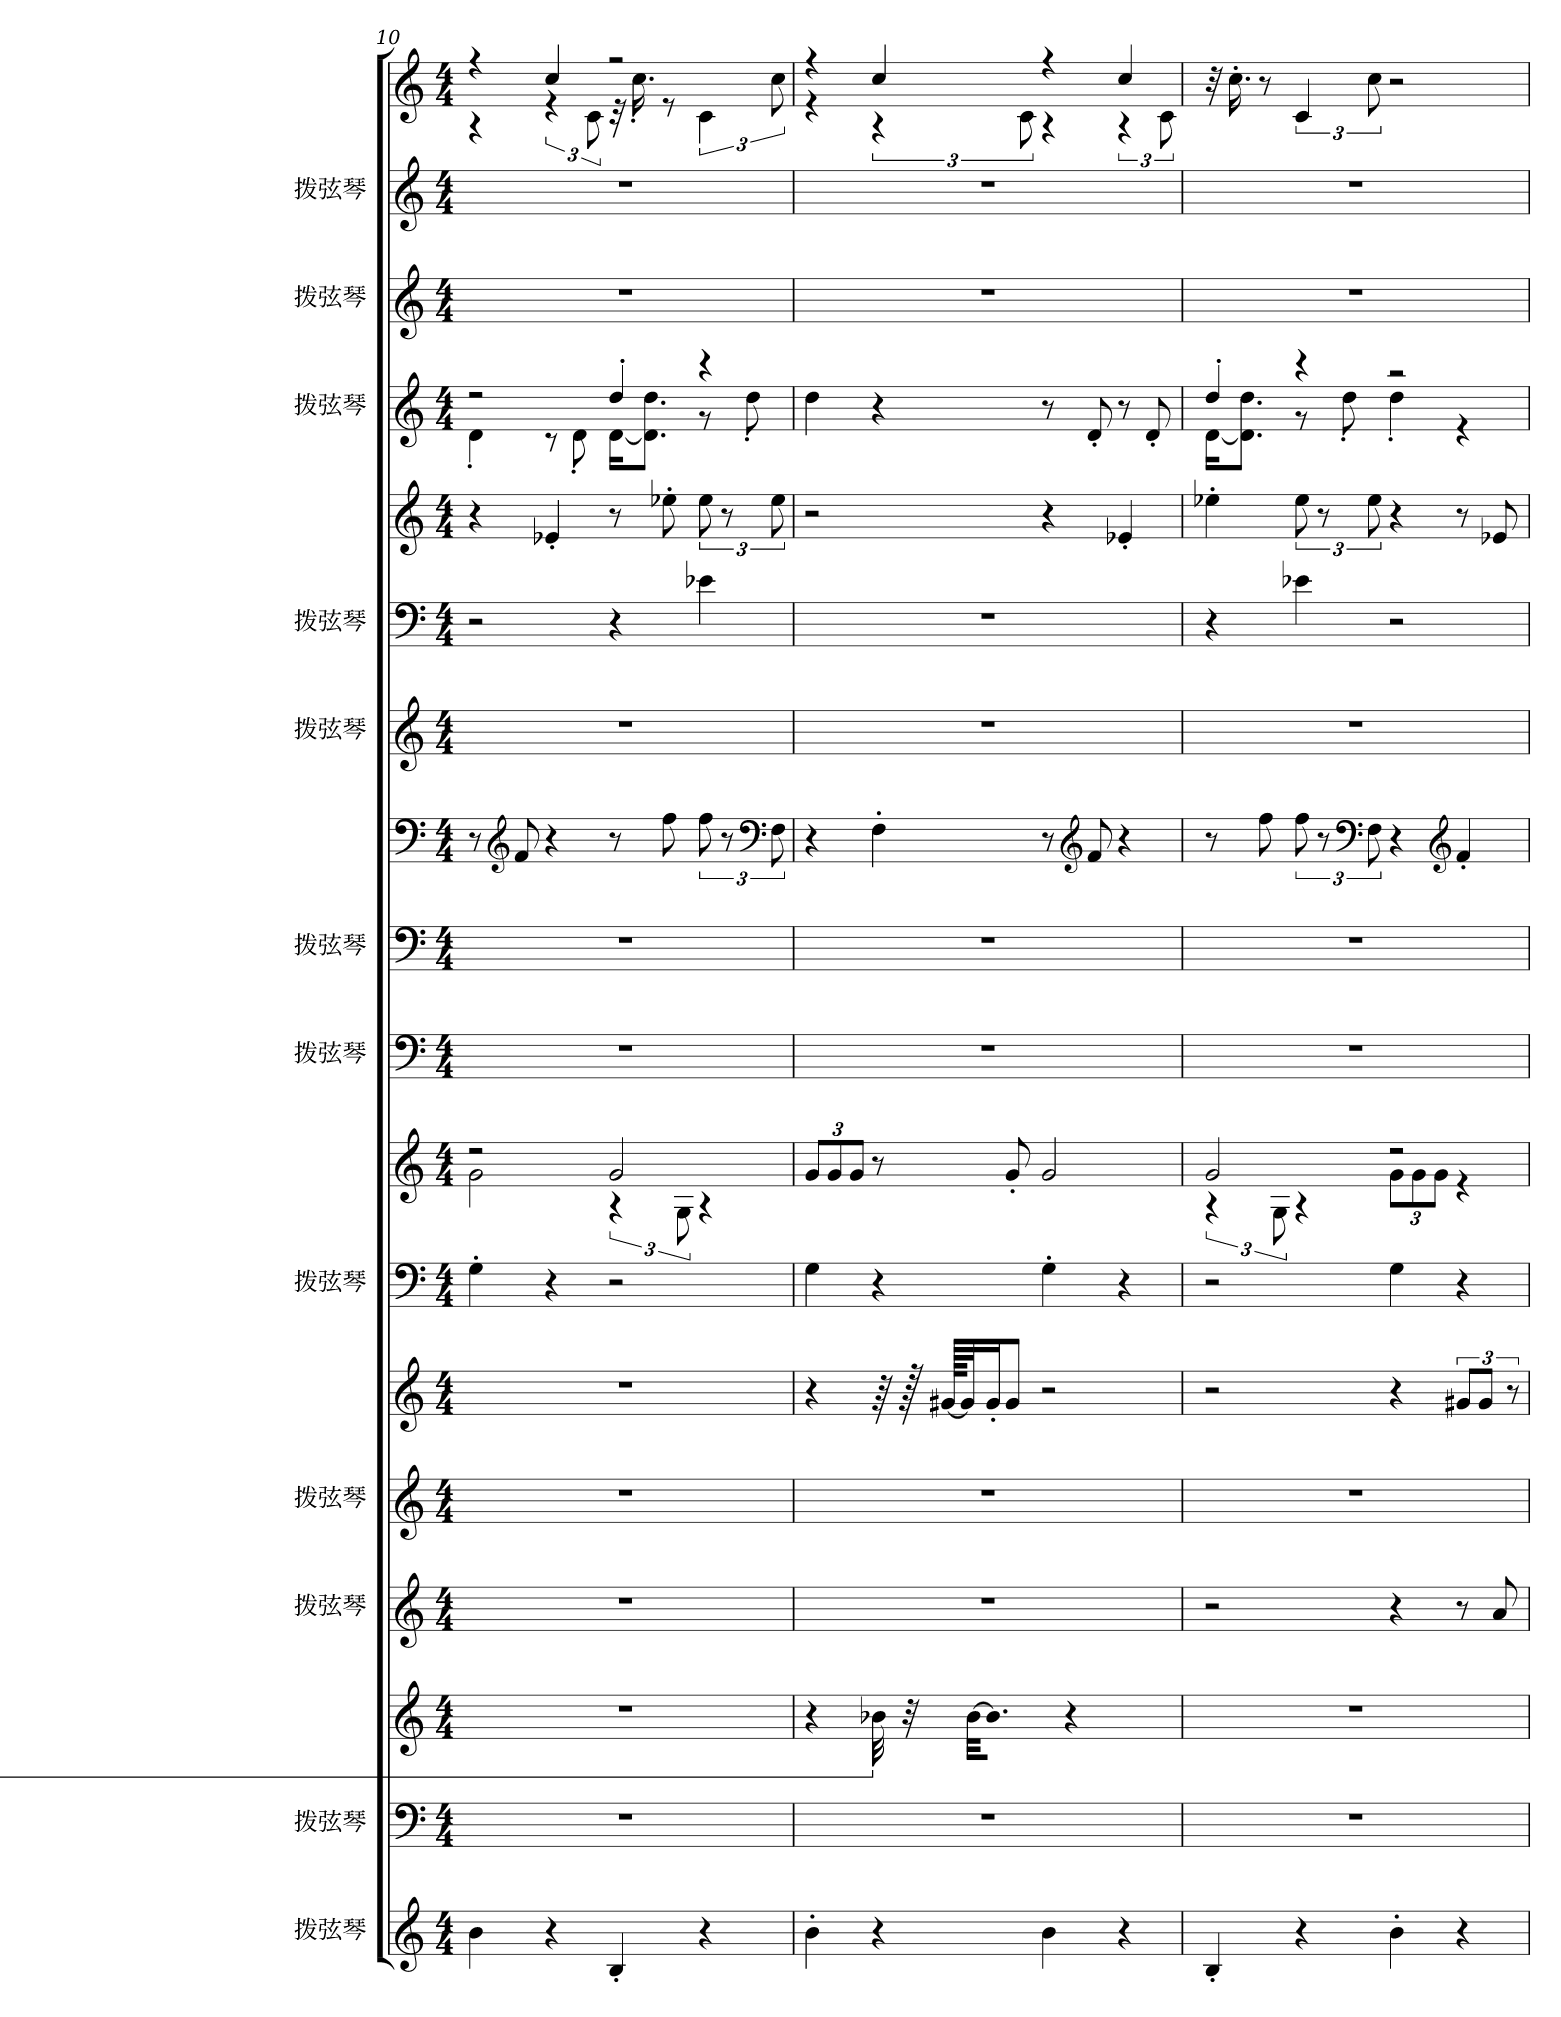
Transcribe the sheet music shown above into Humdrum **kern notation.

**kern	**kern	**kern	**kern	**kern	**kern	**kern	**kern	**kern	**kern	**kern	**kern	**kern	**kern	**kern	**kern	**kern	**kern
*part12	*part11	*part11	*part10	*part9	*part9	*part8	*part8	*part7	*part6	*part6	*part5	*part4	*part4	*part3	*part2	*part1	*part1
*staff18	*staff17	*staff16	*staff15	*staff14	*staff13	*staff12	*staff11	*staff10	*staff9	*staff8	*staff7	*staff6	*staff5	*staff4	*staff3	*staff2	*staff1
*I"拨弦琴	*I"拨弦琴	*	*I"拨弦琴	*I"拨弦琴	*	*I"拨弦琴	*	*I"拨弦琴	*I"拨弦琴	*	*I"拨弦琴	*I"拨弦琴	*	*I"拨弦琴	*I"拨弦琴	*I"拨弦琴	*
!!LO:PB:g=z
*clefG2	*clefF4	*clefG2	*clefG2	*clefG2	*clefG2	*clefF4	*clefG2	*clefF4	*clefF4	*clefF4	*clefG2	*clefF4	*clefG2	*clefG2	*clefG2	*clefG2	*clefG2
*k[]	*k[]	*k[]	*k[]	*k[]	*k[]	*k[]	*k[]	*k[]	*k[]	*k[]	*k[]	*k[]	*k[]	*k[]	*k[]	*k[]	*k[]
*M4/4	*M4/4	*M4/4	*M4/4	*M4/4	*M4/4	*M4/4	*M4/4	*M4/4	*M4/4	*M4/4	*M4/4	*M4/4	*M4/4	*M4/4	*M4/4	*M4/4	*M4/4
=10	=10	=10	=10	=10	=10	=10	=10	=10	=10	=10	=10	=10	=10	=10	=10	=10	=10
*	*	*	*	*	*	*	*^	*	*	*	*	*	*	*^	*	*	*^
4b\	1r	1r	1r	1r	1r	4G'\	2r	2g\	1r	1r	8r	1r	2r	4r	2r	4d'\	1r	1r	4r	4r
*	*	*	*	*	*	*	*	*	*	*	*clefG2	*	*	*	*	*	*	*	*	*
.	.	.	.	.	.	.	.	.	.	.	8f/	.	.	.	.	.	.	.	.	.
4r	.	.	.	.	.	4r	.	.	.	.	4r	.	.	4e-X'/	.	8r	.	.	4cc/	6r
.	.	.	.	.	.	.	.	.	.	.	.	.	.	.	.	8d'\	.	.	.	.
.	.	.	.	.	.	.	.	.	.	.	.	.	.	.	.	.	.	.	.	12c\
4B'/	.	.	.	.	.	2r	2g/	6r	.	.	8r	.	4r	8r	4dd'/	[16d\KL	.	.	2r	32r
.	.	.	.	.	.	.	.	.	.	.	.	.	.	.	.	.	.	.	.	16.cc'\
.	.	.	.	.	.	.	.	.	.	.	.	.	.	.	.	8.d\] 8.dd\J	.	.	.	.
.	.	.	.	.	.	.	.	.	.	.	8ff\	.	.	8ee-X'\	.	.	.	.	.	8r
.	.	.	.	.	.	.	.	12G\	.	.	.	.	.	.	.	.	.	.	.	.
4r	.	.	.	.	.	.	.	4r	.	.	12ff\	.	4e-X\	12ee-\	4r	8r	.	.	.	6c\
.	.	.	.	.	.	.	.	.	.	.	12r	.	.	12r	.	.	.	.	.	.
.	.	.	.	.	.	.	.	.	.	.	.	.	.	.	.	8dd'\	.	.	.	.
*	*	*	*	*	*	*	*	*	*	*	*clefF4	*	*	*	*	*	*	*	*	*
.	.	.	.	.	.	.	.	.	.	.	12F\	.	.	12ee-\	.	.	.	.	.	12cc\
*	*	*	*	*	*	*	*v	*v	*	*	*	*	*	*	*v	*v	*	*	*	*
=11	=11	=11	=11	=11	=11	=11	=11	=11	=11	=11	=11	=11	=11	=11	=11	=11	=11	=11
*	*	*	*	*	*	*	*Xbrackettup	*	*	*	*	*	*	*	*	*	*	*
4b'\	1r	4r	1r	1r	4r	4G\	12g/L	1r	1r	4r	1r	1r	2r	4dd\	1r	1r	4r	4r
.	.	.	.	.	.	.	12g/	.	.	.	.	.	.	.	.	.	.	.
.	.	.	.	.	.	.	12g/J	.	.	.	.	.	.	.	.	.	.	.
4r	.	48b-X\	.	.	64r	4r	8r	.	.	4F'\	.	.	.	4r	.	.	4cc/	6r
.	.	.	.	.	128r	.	.	.	.	.	.	.	.	.	.	.	.	.
.	.	48r	.	.	.	.	.	.	.	.	.	.	.	.	.	.	.	.
.	.	.	.	.	[128g#X/KKLLL	.	.	.	.	.	.	.	.	.	.	.	.	.
.	.	.	.	.	32g#/J]	.	.	.	.	.	.	.	.	.	.	.	.	.
.	.	[48b-\KKL	.	.	.	.	.	.	.	.	.	.	.	.	.	.	.	.
.	.	8.b-\J]	.	.	16g#'/J	.	.	.	.	.	.	.	.	.	.	.	.	.
.	.	.	.	.	8g#/J	.	8g'/	.	.	.	.	.	.	.	.	.	.	.
.	.	.	.	.	.	.	.	.	.	.	.	.	.	.	.	.	.	12c\
4b\	.	2r	.	.	2r	4G'\	2g/	.	.	8r	.	.	4r	8r	.	.	4r	4r
*	*	*	*	*	*	*	*	*	*	*clefG2	*	*	*	*	*	*	*	*
.	.	.	.	.	.	.	.	.	.	8f/	.	.	.	8d'/	.	.	.	.
4r	.	.	.	.	.	4r	.	.	.	4r	.	.	4e-X'/	8r	.	.	4cc/	6r
.	.	.	.	.	.	.	.	.	.	.	.	.	.	8d'/	.	.	.	.
.	.	.	.	.	.	.	.	.	.	.	.	.	.	.	.	.	.	12c\
*	*	*	*	*	*	*	*	*	*	*	*	*	*	*	*	*	*v	*v
!!LO:PB:g=z
=12	=12	=12	=12	=12	=12	=12	=12	=12	=12	=12	=12	=12	=12	=12	=12	=12	=12
*	*	*	*	*	*	*	*^	*	*	*	*	*	*	*	*	*	*
*	*	*	*	*	*	*	*	*brackettup	*	*	*	*	*	*	*	*	*	*
*	*	*	*	*	*	*	*	*	*	*	*	*	*	*	*^	*	*	*
4B'/	1r	1r	2r	1r	2r	2r	2g/	6r	1r	1r	8r	1r	4r	4ee-X'\	4dd'/	[16d\KL	1r	1r	32r
.	.	.	.	.	.	.	.	.	.	.	.	.	.	.	.	.	.	.	16.cc'\
.	.	.	.	.	.	.	.	.	.	.	.	.	.	.	.	8.d\] 8.dd\J	.	.	.
.	.	.	.	.	.	.	.	.	.	.	8ff\	.	.	.	.	.	.	.	8r
.	.	.	.	.	.	.	.	12G\	.	.	.	.	.	.	.	.	.	.	.
4r	.	.	.	.	.	.	.	4r	.	.	12ff\	.	4e-X\	12ee-\	4r	8r	.	.	6c/
.	.	.	.	.	.	.	.	.	.	.	12r	.	.	12r	.	.	.	.	.
.	.	.	.	.	.	.	.	.	.	.	.	.	.	.	.	8dd'\	.	.	.
*	*	*	*	*	*	*	*	*	*	*	*clefF4	*	*	*	*	*	*	*	*
.	.	.	.	.	.	.	.	.	.	.	12F\	.	.	12ee-\	.	.	.	.	12cc\
*	*	*	*	*	*	*	*	*Xbrackettup	*	*	*	*	*	*	*	*	*	*	*
4b'\	.	.	4r	.	4r	4G\	2r	12g\L	.	.	4r	.	2r	4r	2r	4dd'\	.	.	2r
.	.	.	.	.	.	.	.	12g\	.	.	.	.	.	.	.	.	.	.	.
.	.	.	.	.	.	.	.	12g\J	.	.	.	.	.	.	.	.	.	.	.
*	*	*	*	*	*	*	*	*	*	*	*clefG2	*	*	*	*	*	*	*	*
4r	.	.	8r	.	12g#X/L	4r	.	4r	.	.	4f'/	.	.	8r	.	4r	.	.	.
.	.	.	.	.	12g#/J	.	.	.	.	.	.	.	.	.	.	.	.	.	.
.	.	.	8a/	.	.	.	.	.	.	.	.	.	.	8e-X/	.	.	.	.	.
.	.	.	.	.	12r	.	.	.	.	.	.	.	.	.	.	.	.	.	.
*	*	*	*	*	*	*	*v	*v	*	*	*	*	*	*	*v	*v	*	*	*
=	=	=	=	=	=	=	=	=	=	=	=	=	=	=	=	=	=
*-	*-	*-	*-	*-	*-	*-	*-	*-	*-	*-	*-	*-	*-	*-	*-	*-	*-
